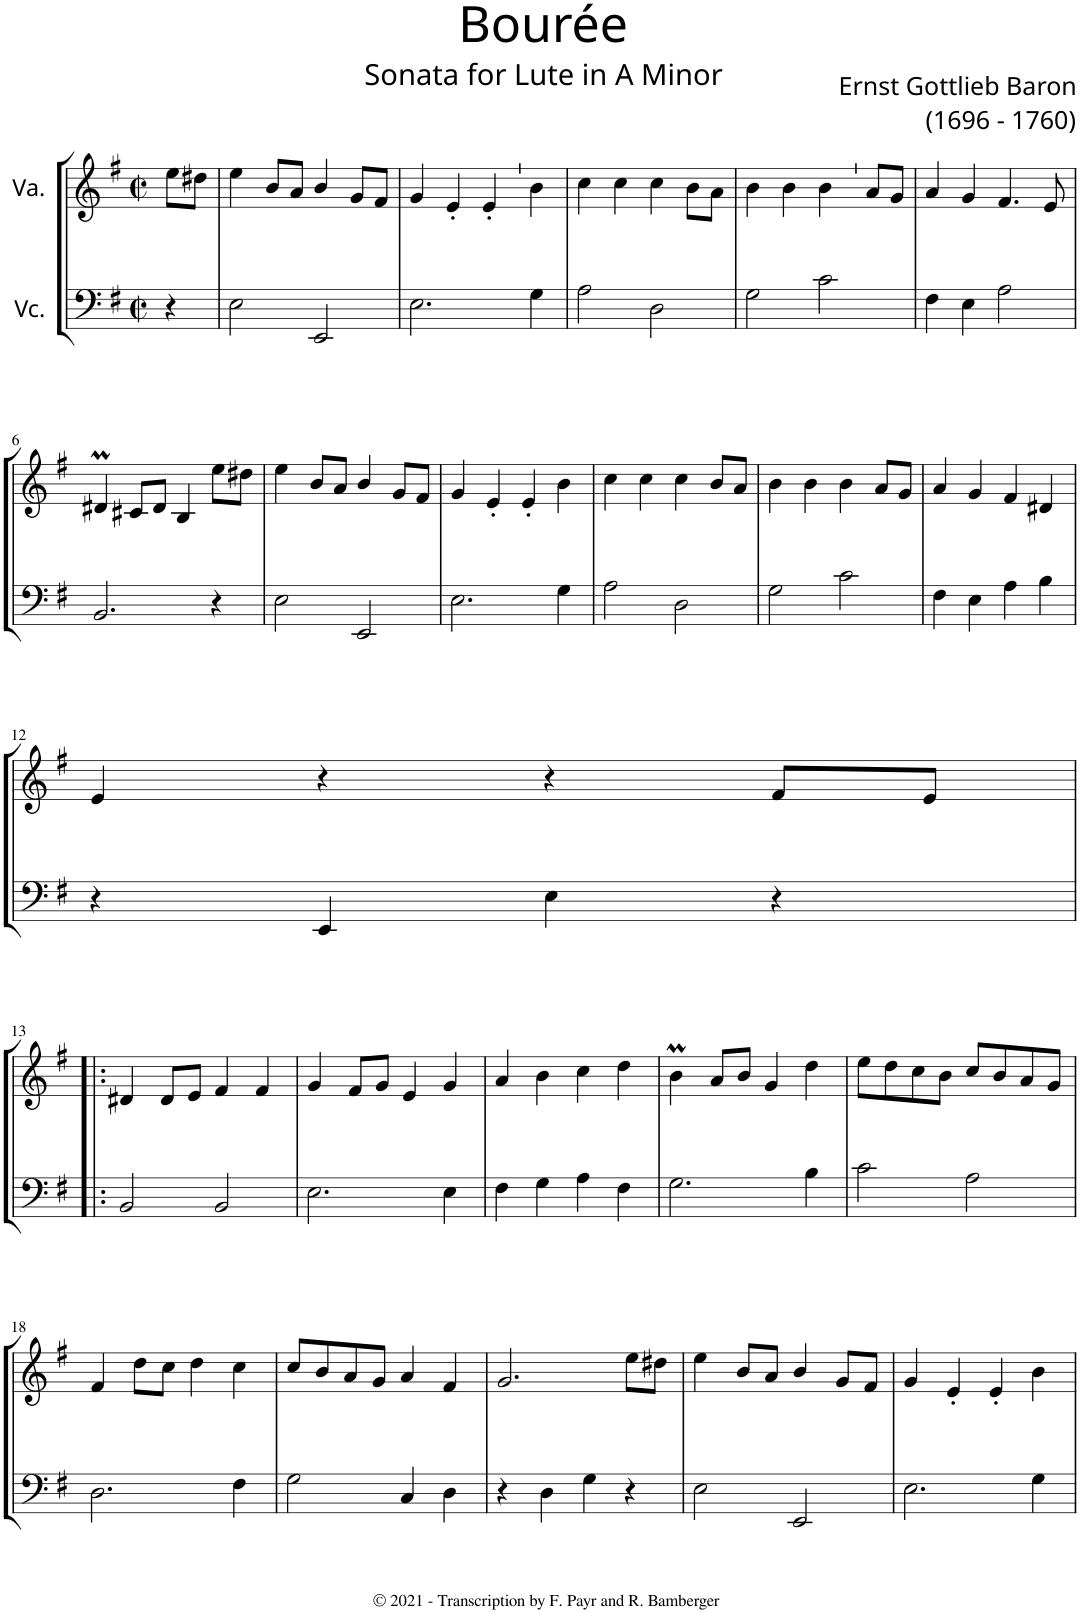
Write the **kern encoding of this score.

**kern	**kern
*part2	*part1
*staff2	*staff1
*I"Vc.	*I"Va.
*I'Vc	*
*clefF4	*clefG2
*k[f#]	*k[f#]
*M2/2	*M2/2
*met(c|)	*met(c|)
=	=
4r	8ee\L
.	8dd#X\J
=1	=1
2E\	4ee\
.	8b/L
.	8a/J
2EE/	4b/
.	8g/L
.	8f#/J
=2	=2
2.E\	4g/
.	4e'/
.	4e'/
4G\	4b\
=3	=3
2A\	4cc\
.	4cc\
2D\	4cc\
.	8b\L
.	8a\J
=4	=4
2G\	4b\
.	4b\
2c\	4b\
.	8a/L
.	8g/J
=5	=5
4F#\	4a/
4E\	4g/
2A\	4.f#/
.	8e/
!!LO:LB:g=z
=6	=6
2.BB/	4d#Xm/
.	8c#X/L
.	8d#/J
.	4B/
4r	8ee\L
.	8dd#X\J
=7	=7
2E\	4ee\
.	8b/L
.	8a/J
2EE/	4b/
.	8g/L
.	8f#/J
=8	=8
2.E\	4g/
.	4e'/
.	4e'/
4G\	4b\
=9	=9
2A\	4cc\
.	4cc\
2D\	4cc\
.	8b/L
.	8a/J
=10	=10
2G\	4b\
.	4b\
2c\	4b\
.	8a/L
.	8g/J
=11	=11
4F#\	4a/
4E\	4g/
4A\	4f#/
4B\	4d#X/
!!LO:LB:g=z
=12	=12
4r	4e/
4EE/	4r
4E\	4r
4r	8f#/L
.	8e/J
!!LO:LB:g=z
=13!|:	=13!|:
2BB/	4d#X/
.	8d#/L
.	8e/J
2BB/	4f#/
.	4f#/
=14	=14
2.E\	4g/
.	8f#/L
.	8g/J
.	4e/
4E\	4g/
=15	=15
4F#\	4a/
4G\	4b\
4A\	4cc\
4F#\	4dd\
=16	=16
2.G\	4bm\
.	8a/L
.	8b/J
.	4g/
4B\	4dd\
=17	=17
2c\	8ee\L
.	8dd\
.	8cc\
.	8b\J
2A\	8cc/L
.	8b/
.	8a/
.	8g/J
!!LO:LB:g=z
=18	=18
2.D\	4f#/
.	8dd\L
.	8cc\J
.	4dd\
4F#\	4cc\
=19	=19
2G\	8cc/L
.	8b/
.	8a/
.	8g/J
4C/	4a/
4D\	4f#/
=20	=20
4r	2.g/
4D\	.
4G\	.
4r	8ee\L
.	8dd#X\J
=21	=21
2E\	4ee\
.	8b/L
.	8a/J
2EE/	4b/
.	8g/L
.	8f#/J
=22	=22
2.E\	4g/
.	4e'/
.	4e'/
4G\	4b\
=	=
*-	*-
